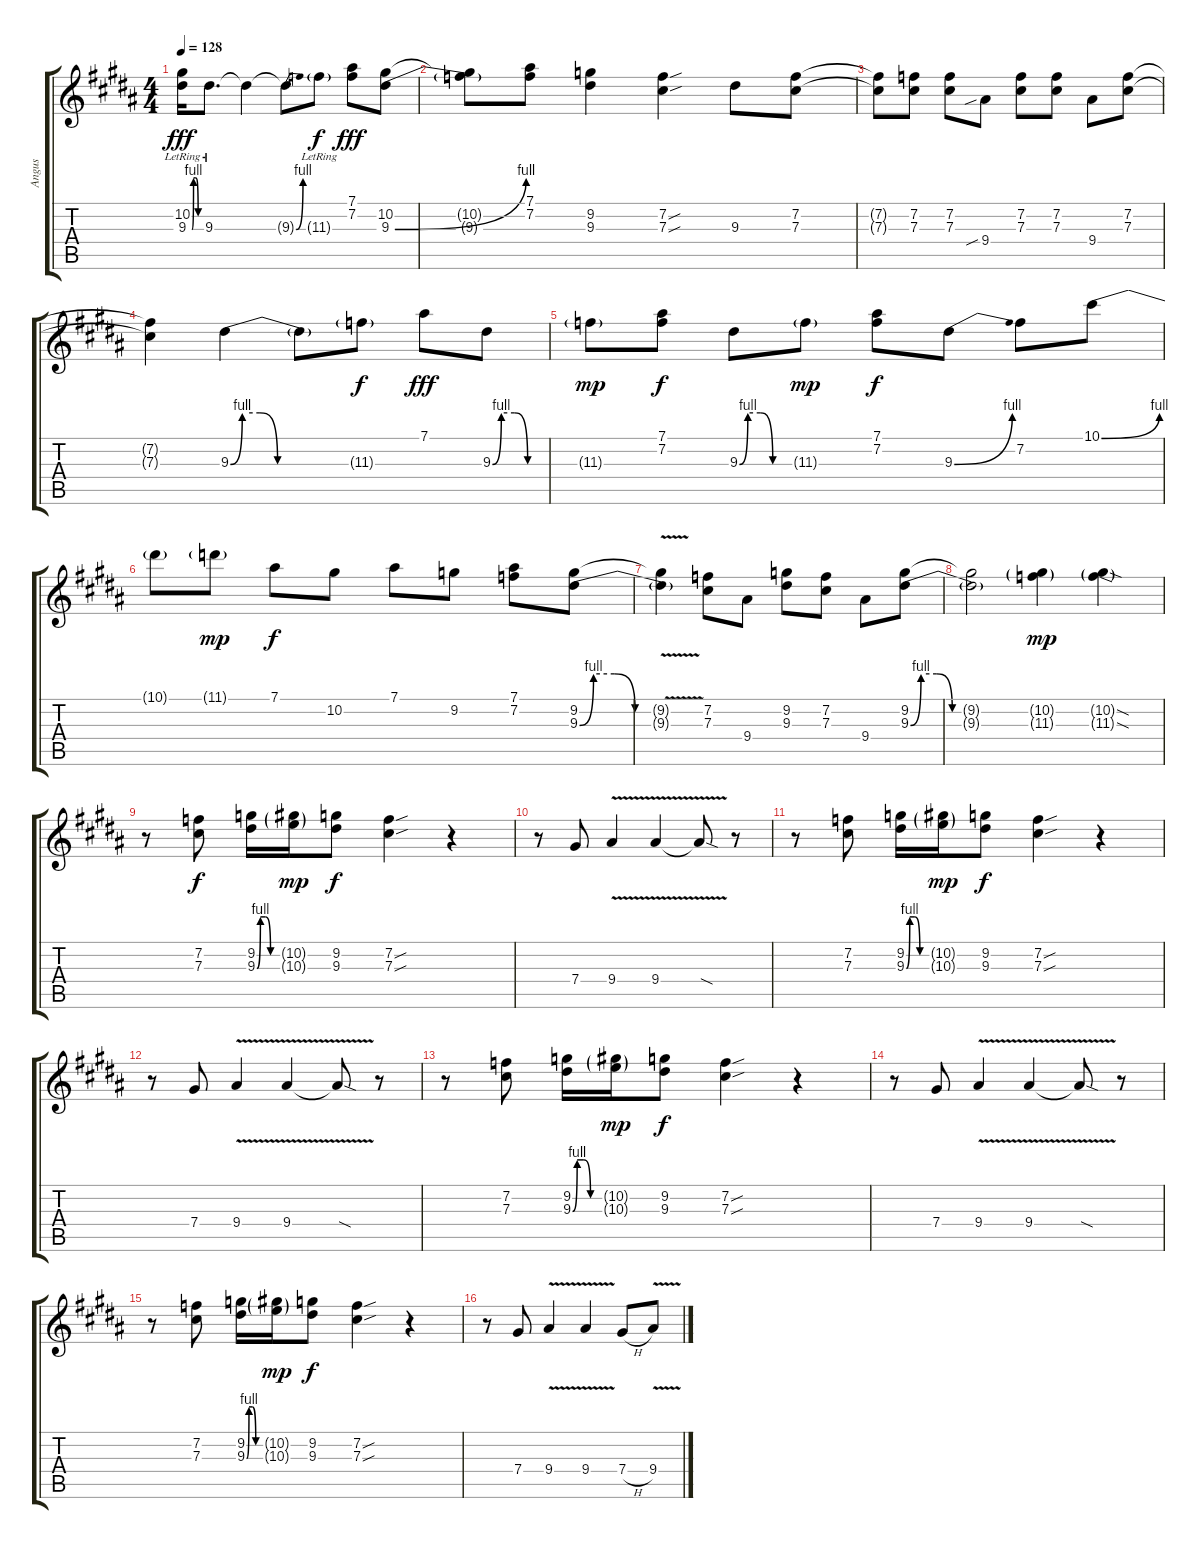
\track ("Angus" "Angus") {instrument distortionguitar}
\staff {score tabs}
\tuning (Eb4 Bb3 Gb3 Db3 Ab2 Eb2) {hide}
\ts (4 4)
\tempo 128
\clef g2
\ks g#minor
(10.2{lr} 9.3{be (custom 0 0 10 4 25 4 40 0 60 0) lr}).16{dy fff} 9.3{lr}.8{d} 9.3{t}.4 9.3{be (bend 0 0 60 4) t}.8 11.3{g lr}.8{dy f} (7.1 7.2).8{dy fff} (10.2 9.3{be (bend 0 0 60 4)}).8 |
(10.2{t} 9.3{t}).8 (7.1 7.2).8 (9.2 9.3).4 (7.2{sou} 7.3{sou}).4 9.3.8 (7.2 7.3).8 |
(7.2{t} 7.3{t}).8 (7.2 7.3).8 (7.2 7.3).8 9.4{sib}.8 (7.2 7.3).8 (7.2 7.3).8 9.4.8 (7.2 7.3).8 |
(7.2{t} 7.3{t}).4 9.3{be (custom 0 0 10 4 25 4 40 0 60 0)}.4 9.3{be (hold 40 0 60 0) t}.8 11.3{g}.8{dy f} 7.1.8{dy fff} 9.3{be (custom 0 0 10 4 25 4 40 0 60 0)}.8 |
11.3{g}.8{dy mp} (7.1 7.2).8{dy f} 9.3{be (custom 0 0 10 4 25 4 40 0 60 0)}.8 11.3{g}.8{dy mp} (7.1 7.2).8{dy f} 9.3{be (bend 0 0 60 4)}.8 7.2.8 10.1{be (bend 0 0 60 4)}.8 |
10.1{t}.8 11.1{g}.8{dy mp} 7.1.8{dy f} 10.2.8 7.1.8 9.2.8 (7.1 7.2).8 (9.2 9.3{be (custom 0 0 10 4 25 4 40 0 60 0)}).8 |
(9.2{v t} 9.3{v t}).4 (7.2 7.3).8 9.4.8 (9.2 9.3).8 (7.2 7.3).8 9.4.8 (9.2 9.3{be (custom 0 0 10 4 25 4 40 0 60 0)}).8 |
(9.2{t} 9.3{be (hold 40 0 60 0) t}).2 (10.2{g} 11.3{g}).4{dy mp} (10.2{sod g} 11.3{sod g}).4 |
r.8 (7.2 7.3).8{dy f} (9.2 9.3{be (custom 0 0 10 4 25 4 40 0 60 0)}).16 (10.2{g} 10.3{g}).16{dy mp} (9.2 9.3).8{dy f} (7.2{sou} 7.3{sou}).4 r.4 |
r.8 7.4.8 9.4{v}.4 9.4{v}.4 9.4{sod t}.8 r.8 |
r.8 (7.2 7.3).8 (9.2 9.3{be (custom 0 0 10 4 25 4 40 0 60 0)}).16 (10.2{g} 10.3{g}).16{dy mp} (9.2 9.3).8{dy f} (7.2{sou} 7.3{sou}).4 r.4 |
r.8 7.4.8 9.4{v}.4 9.4{v}.4 9.4{sod t}.8 r.8 |
r.8 (7.2 7.3).8 (9.2 9.3{be (custom 0 0 10 4 25 4 40 0 60 0)}).16 (10.2{g} 10.3{g}).16{dy mp} (9.2 9.3).8{dy f} (7.2{sou} 7.3{sou}).4 r.4 |
r.8 7.4.8 9.4{v}.4 9.4{v}.4 9.4{sod t}.8 r.8 |
r.8 (7.2 7.3).8 (9.2 9.3{be (custom 0 0 10 4 25 4 40 0 60 0)}).16 (10.2{g} 10.3{g}).16{dy mp} (9.2 9.3).8{dy f} (7.2{sou} 7.3{sou}).4 r.4 |
r.8 7.4.8 9.4{v}.4 9.4{v}.4 7.4{h}.8 9.4{v}.8
